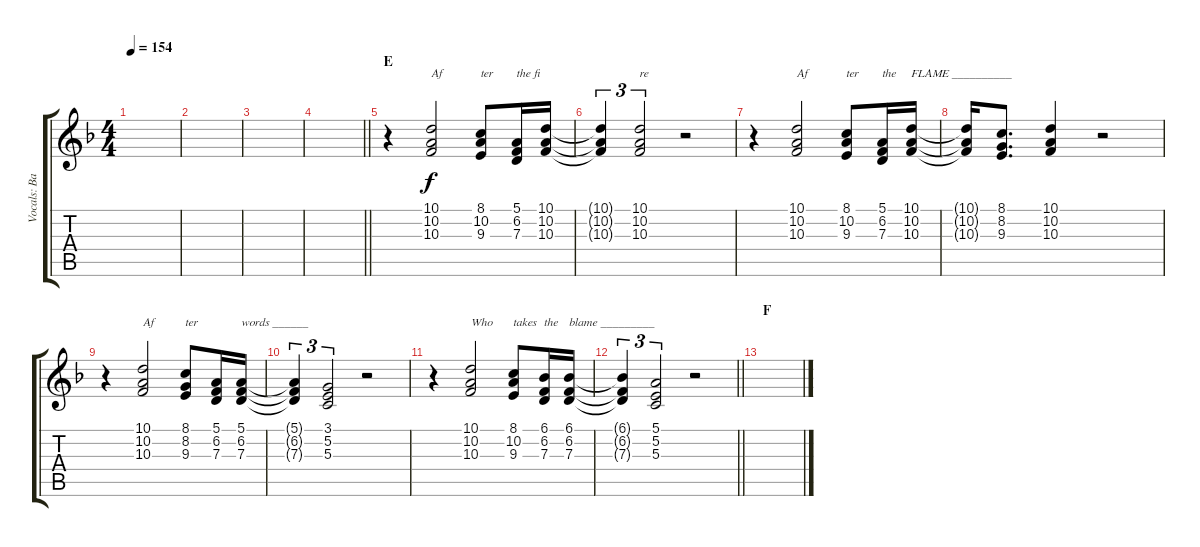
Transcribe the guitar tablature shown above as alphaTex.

\track ("Vocals: Band" "Vocals: Ba") {instrument choiraahs}
\staff {score tabs}
\tuning (E4 B3 G3 D3 A2 E2) {hide}
\ts (4 4)
\tempo 154
\clef g2
\ks f
|
|
|
\barLineRight lightlight
|
\section ("" "E")
r.4 (10.1 10.2 10.3).2{txt "Af"} (8.1 10.2 9.3).8{txt "ter"} (5.1 6.2 7.3).16{txt "the fi"} (10.1 10.2 10.3).16 |
(10.1{t} 10.2{t} 10.3{t}).4{tu (3 2)} (10.1 10.2 10.3).2{tu (3 2) txt "re"} r.2 |
r.4 (10.1 10.2 10.3).2{txt "Af"} (8.1 10.2 9.3).8{txt "ter"} (5.1 6.2 7.3).16{txt "the"} (10.1 10.2 10.3).16{txt "FLAME __________"} |
(10.1{t} 10.2{t} 10.3{t}).16 (8.1 8.2 9.3).8{d} (10.1 10.2 10.3).4 r.2 |
r.4 (10.1 10.2 10.3).2{txt "Af"} (8.1 8.2 9.3).8{txt "ter"} (5.1 6.2 7.3).16 (5.1 6.2 7.3).16{txt "words ______"} |
(5.1{t} 6.2{t} 7.3{t}).4{tu (3 2)} (3.1 5.2 5.3).2{tu (3 2)} r.2 |
r.4 (10.1 10.2 10.3).2{txt "Who"} (8.1 10.2 9.3).8{txt "takes"} (6.1 6.2 7.3).16{txt "the"} (6.1 6.2 7.3).16{txt "blame _________"} |
\barLineRight lightlight
(6.1{t} 6.2{t} 7.3{t}).4{tu (3 2)} (5.1 5.2 5.3).2{tu (3 2)} r.2 |
\section ("" "F")
